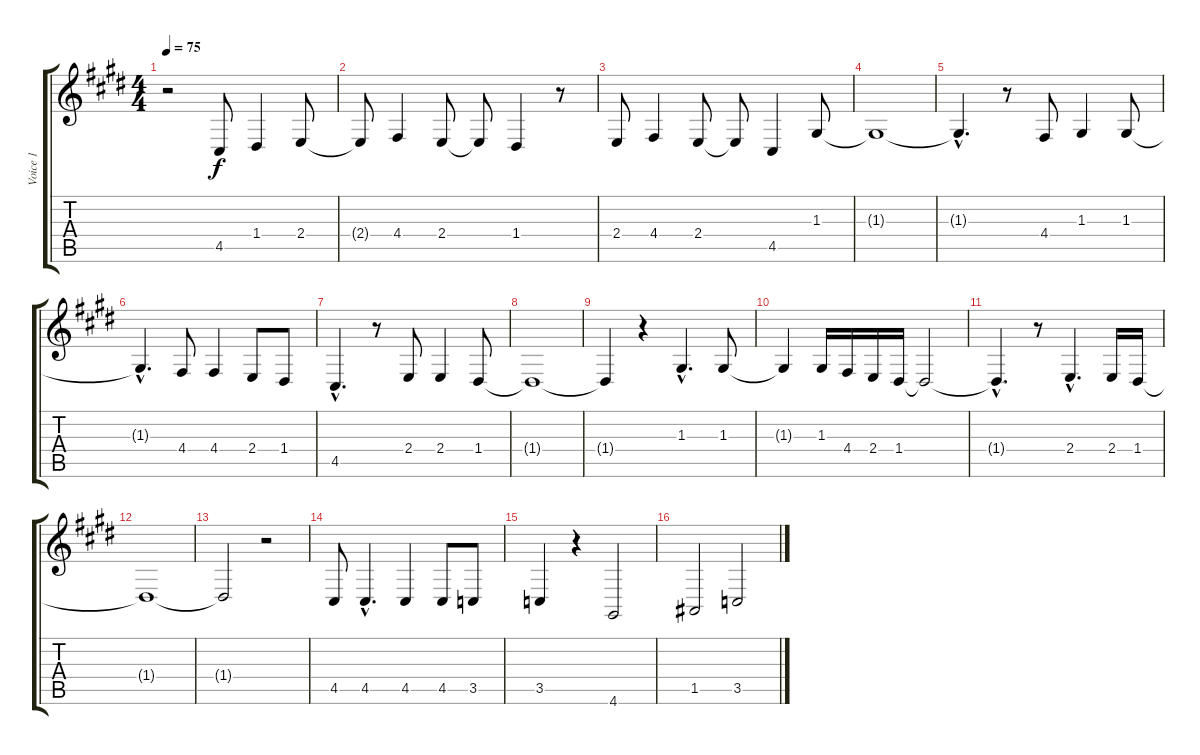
\track ("Voice 1" "Voice 1") {instrument oboe}
\staff {score tabs}
\tuning (E4 B3 G3 D3 A2 E2) {hide}
\ts (4 4)
\tempo 75
\clef g2
\ks e
r.2{dy f} 4.5.8 1.4.4 2.4.8 |
2.4{t}.8 4.4.4 2.4.8 2.4{t}.8 1.4.4 r.8 |
2.4.8 4.4.4 2.4.8 2.4{t}.8 4.5.4 1.3.8 |
1.3{t}.1 |
1.3{hac t}.4{d} r.8 4.4.8 1.3.4 1.3.8 |
1.3{hac t}.4{d} 4.4.8 4.4.4 2.4.8 1.4.8 |
4.5{hac}.4{d} r.8 2.4.8 2.4.4 1.4.8 |
1.4{t}.1 |
1.4{t}.4 r.4 1.3{hac}.4{d} 1.3.8 |
1.3{t}.4 1.3.16 4.4.16 2.4.16 1.4.16 1.4{t}.2 |
1.4{hac t}.4{d} r.8 2.4{hac}.4{d} 2.4.16 1.4.16 |
1.4{t}.1 |
1.4{t}.2 r.2{volume 13} |
4.5.8 4.5{hac}.4{d} 4.5.4 4.5.8 3.5.8 |
3.5.4 r.4 4.6.2 |
1.5.2 3.5.2
